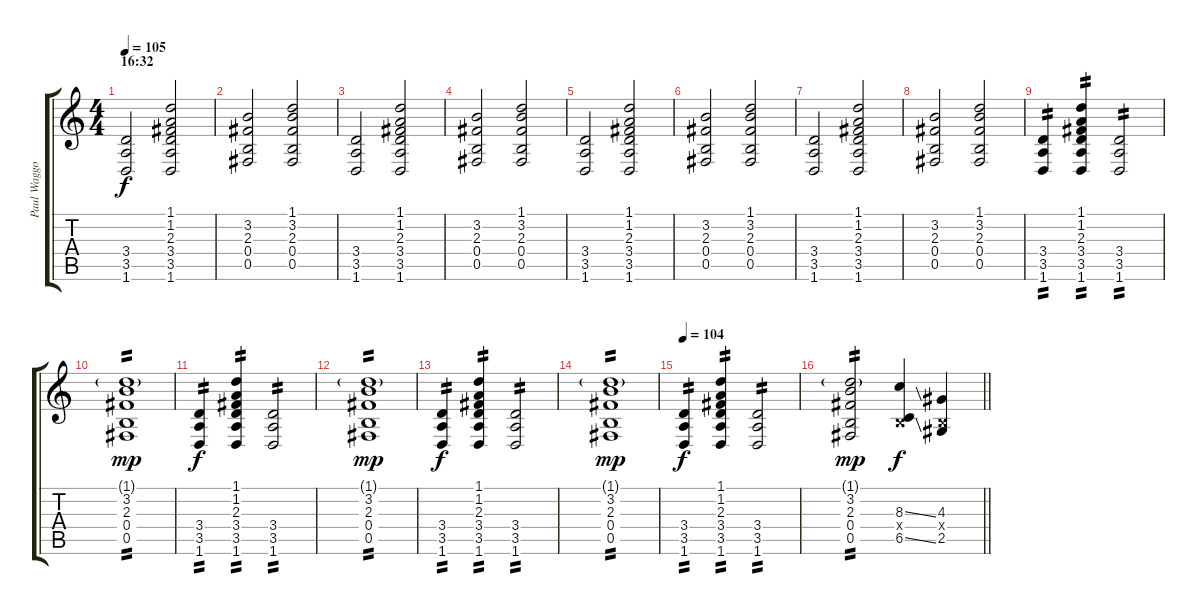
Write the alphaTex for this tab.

\track ("Paul Waggoner" "Paul Waggo") {instrument distortionguitar}
\staff {score tabs}
\tuning (Db4 Ab3 E3 B2 Gb2 Db2) {hide}
\ts (4 4)
\section ("" "16:32")
\tempo 105
\clef g2
\ks c
(3.4 3.5 1.6).2{dy f} (1.1 1.2 2.3 3.4 3.5 1.6).2 |
(3.2 2.3 0.4 0.5).2 (1.1 3.2 2.3 0.4 0.5).2 |
(3.4 3.5 1.6).2 (1.1 1.2 2.3 3.4 3.5 1.6).2 |
(3.2 2.3 0.4 0.5).2 (1.1 3.2 2.3 0.4 0.5).2 |
(3.4 3.5 1.6).2 (1.1 1.2 2.3 3.4 3.5 1.6).2 |
(3.2 2.3 0.4 0.5).2 (1.1 3.2 2.3 0.4 0.5).2 |
(3.4 3.5 1.6).2 (1.1 1.2 2.3 3.4 3.5 1.6).2 |
(3.2 2.3 0.4 0.5).2 (1.1 3.2 2.3 0.4 0.5).2 |
(3.4 3.5 1.6).4{tp 2} (1.1 1.2 2.3 3.4 3.5 1.6).4{tp 2} (3.4 3.5 1.6).2{tp 2} |
(1.1{g} 3.2 2.3 0.4 0.5).1{tp 2 dy mp} |
(3.4 3.5 1.6).4{tp 2 dy f} (1.1 1.2 2.3 3.4 3.5 1.6).4{tp 2} (3.4 3.5 1.6).2{tp 2} |
(1.1{g} 3.2 2.3 0.4 0.5).1{tp 2 dy mp} |
(3.4 3.5 1.6).4{tp 2 dy f} (1.1 1.2 2.3 3.4 3.5 1.6).4{tp 2} (3.4 3.5 1.6).2{tp 2} |
(1.1{g} 3.2 2.3 0.4 0.5).1{tp 2 dy mp} |
\tempo 104
(3.4 3.5 1.6).4{tp 2 dy f} (1.1 1.2 2.3 3.4 3.5 1.6).4{tp 2} (3.4 3.5 1.6).2{tp 2} |
\barLineRight lightlight
(1.1{g} 3.2 2.3 0.4 0.5).2{tp 2 dy mp} (8.3{ss} 0.4{x} 6.5{ss}).4{dy f} (4.3 0.4{x} 2.5).4
